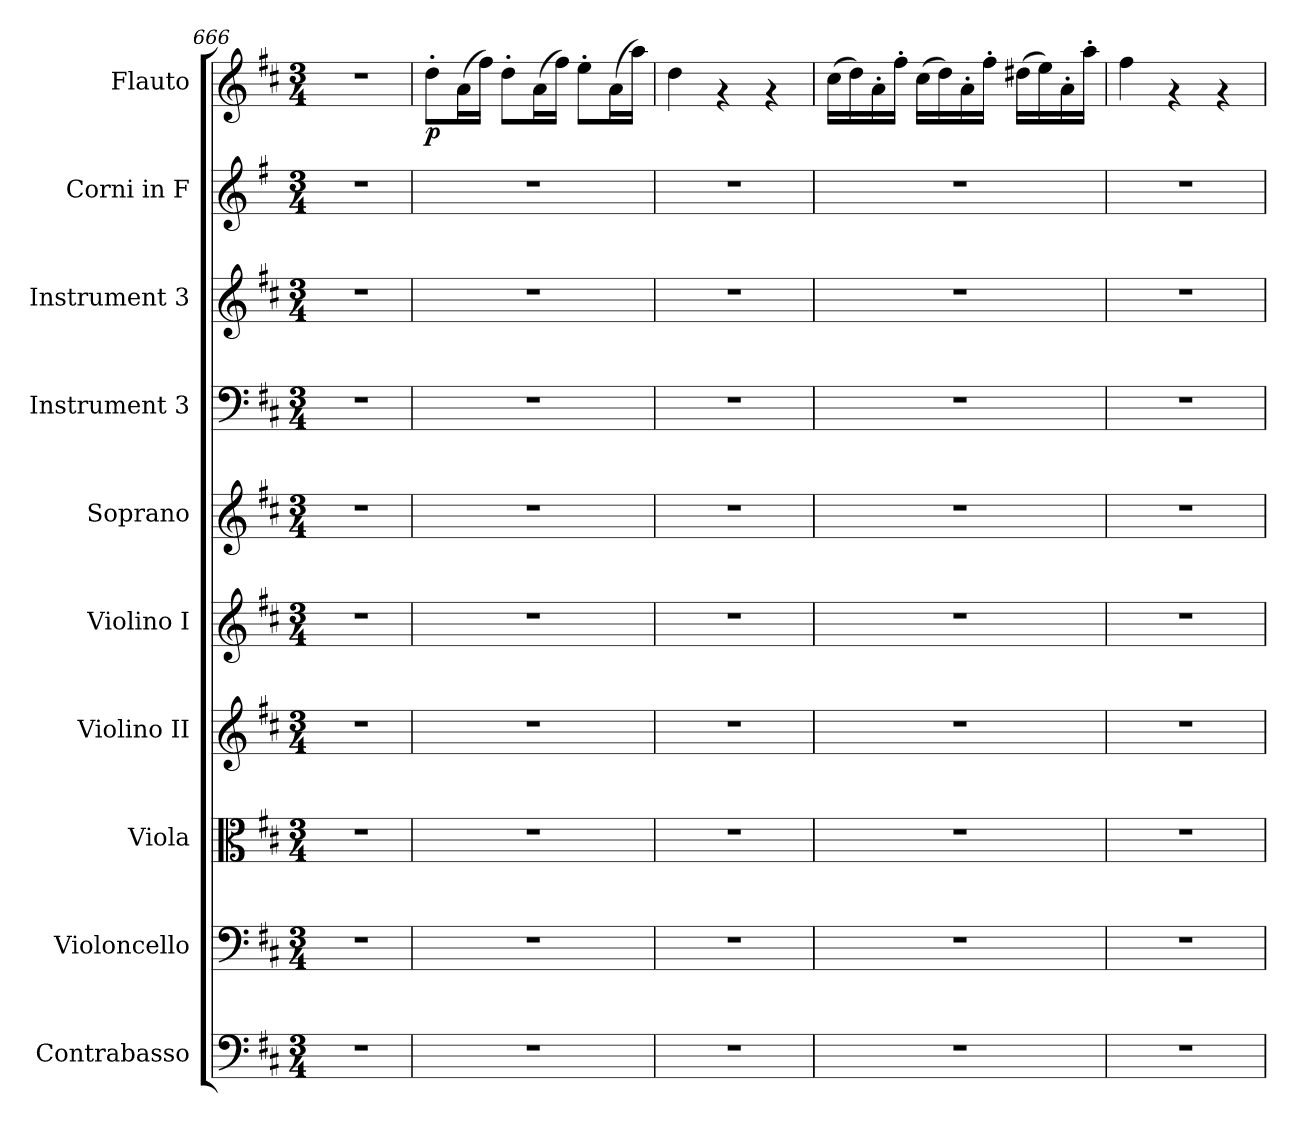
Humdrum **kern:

**kern	**kern	**kern	**kern	**kern	**kern	**kern	**kern	**kern	**kern	**dynam
*part10	*part9	*part8	*part7	*part6	*part5	*part4	*part3	*part2	*part1	*part1
*staff10	*staff9	*staff8	*staff7	*staff6	*staff5	*staff4	*staff3	*staff2	*staff1	*staff1
*I"Contrabasso	*I"Violoncello	*I"Viola	*I"Violino II	*I"Violino I	*I"Soprano	*I"Instrument 3	*I"Instrument 3	*I"Corni in F	*I"Flauto	*
*I'Cb.	*I'Vc.	*I'Vla.	*I'Vln. II	*I'Vln. I	*I'S	*	*	*I'Cor.	*I'Fl.	*
*clefF4	*clefF4	*clefC3	*clefG2	*clefG2	*clefG2	*clefF4	*clefG2	*clefG2	*clefG2	*
*ITrd1c2	*ITrd1c2	*ITrd1c2	*ITrd1c2	*ITrd1c2	*ITrd1c2	*ITrd1c2	*ITrd1c2	*ITrd4c7	*ITrd1c2	*
*k[]	*k[]	*k[]	*k[]	*k[]	*k[]	*k[]	*k[]	*k[]	*k[]	*
*C:	*C:	*C:	*C:	*C:	*C:	*C:	*C:	*C:	*C:	*
*M3/4	*M3/4	*M3/4	*M3/4	*M3/4	*M3/4	*M3/4	*M3/4	*M3/4	*M3/4	*
=666	=666	=666	=666	=666	=666	=666	=666	=666	=666	=666
2.r	2.r	2.r	2.r	2.r	2.r	2.r	2.r	2.r	2.r	.
=667	=667	=667	=667	=667	=667	=667	=667	=667	=667	=667
!	!	!	!	!	!	!	!	!	!	!LO:DY:b
2.r	2.r	2.r	2.r	2.r	2.r	2.r	2.r	2.r	8cc'>\L	p
.	.	.	.	.	.	.	.	.	(>16g\	.
.	.	.	.	.	.	.	.	.	16ee\J)	.
.	.	.	.	.	.	.	.	.	8cc'>\L	.
.	.	.	.	.	.	.	.	.	(>16g\	.
.	.	.	.	.	.	.	.	.	16ee\J)	.
.	.	.	.	.	.	.	.	.	8dd'>\L	.
.	.	.	.	.	.	.	.	.	(>16g\	.
.	.	.	.	.	.	.	.	.	16gg\J)	.
!!LO:PB:g=z
=668	=668	=668	=668	=668	=668	=668	=668	=668	=668	=668
2.r	2.r	2.r	2.r	2.r	2.r	2.r	2.r	2.r	4cc\	.
.	.	.	.	.	.	.	.	.	4rf	.
.	.	.	.	.	.	.	.	.	4rf	.
=669	=669	=669	=669	=669	=669	=669	=669	=669	=669	=669
2.r	2.r	2.r	2.r	2.r	2.r	2.r	2.r	2.r	(>16b\L	.
.	.	.	.	.	.	.	.	.	16cc\)	.
.	.	.	.	.	.	.	.	.	16g'>\	.
.	.	.	.	.	.	.	.	.	16ee'>\J	.
.	.	.	.	.	.	.	.	.	(>16b\L	.
.	.	.	.	.	.	.	.	.	16cc\)	.
.	.	.	.	.	.	.	.	.	16g'>\	.
.	.	.	.	.	.	.	.	.	16ee'>\J	.
.	.	.	.	.	.	.	.	.	(>16cc#X\L	.
.	.	.	.	.	.	.	.	.	16dd\)	.
.	.	.	.	.	.	.	.	.	16g'>\	.
.	.	.	.	.	.	.	.	.	16gg'>\J	.
=670	=670	=670	=670	=670	=670	=670	=670	=670	=670	=670
2.r	2.r	2.r	2.r	2.r	2.r	2.r	2.r	2.r	4ee\	.
.	.	.	.	.	.	.	.	.	4rf	.
.	.	.	.	.	.	.	.	.	4rf	.
=	=	=	=	=	=	=	=	=	=	=
*-	*-	*-	*-	*-	*-	*-	*-	*-	*-	*-
